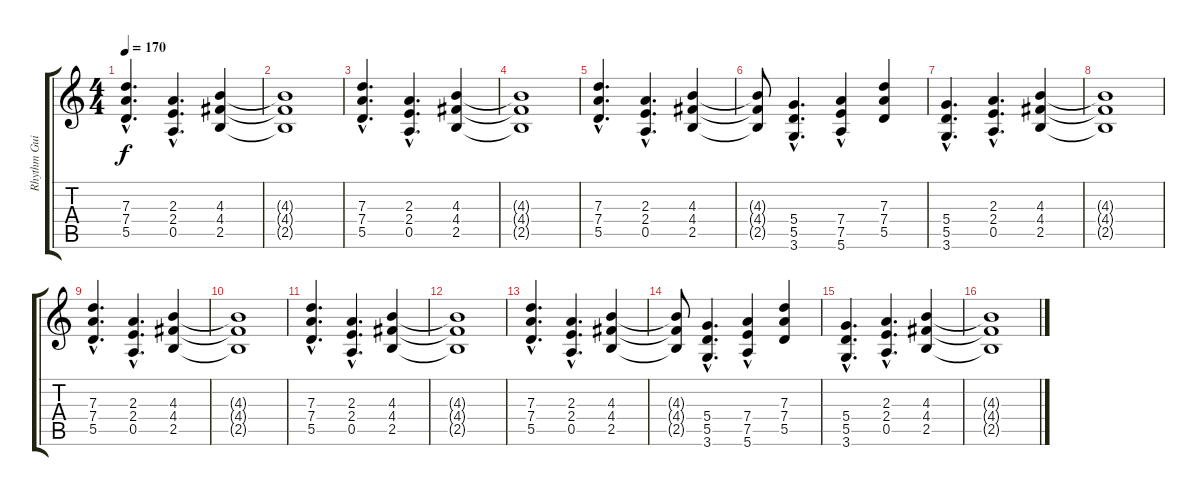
\track ("Rhythm Guitar" "Rhythm Gui") {instrument distortionguitar}
\staff {score tabs}
\tuning (E4 B3 G3 D3 A2 E2) {hide}
\ts (4 4)
\tempo 170
\clef g2
\ks c
(7.3{hac} 7.4{hac} 5.5{hac}).4{d dy f} (2.3{hac} 2.4{hac} 0.5{hac}).4{d} (4.3 4.4 2.5).4 |
(4.3{t} 4.4{t} 2.5{t}).1 |
(7.3{hac} 7.4{hac} 5.5{hac}).4{d} (2.3{hac} 2.4{hac} 0.5{hac}).4{d} (4.3 4.4 2.5).4 |
(4.3{t} 4.4{t} 2.5{t}).1 |
(7.3{hac} 7.4{hac} 5.5{hac}).4{d} (2.3{hac} 2.4{hac} 0.5{hac}).4{d} (4.3 4.4 2.5).4 |
(4.3{t} 4.4{t} 2.5{t}).8 (5.4{hac} 5.5{hac} 3.6{hac}).4{d} (7.4{hac} 7.5 5.6).4 (7.3 7.4 5.5).4 |
(5.4{hac} 5.5{hac} 3.6{hac}).4{d} (2.3{hac} 2.4{hac} 0.5{hac}).4{d} (4.3 4.4 2.5).4 |
(4.3{t} 4.4{t} 2.5{t}).1 |
(7.3{hac} 7.4{hac} 5.5{hac}).4{d} (2.3{hac} 2.4{hac} 0.5{hac}).4{d} (4.3 4.4 2.5).4 |
(4.3{t} 4.4{t} 2.5{t}).1 |
(7.3{hac} 7.4{hac} 5.5{hac}).4{d} (2.3{hac} 2.4{hac} 0.5{hac}).4{d} (4.3 4.4 2.5).4 |
(4.3{t} 4.4{t} 2.5{t}).1 |
(7.3{hac} 7.4{hac} 5.5{hac}).4{d} (2.3{hac} 2.4{hac} 0.5{hac}).4{d} (4.3 4.4 2.5).4 |
(4.3{t} 4.4{t} 2.5{t}).8 (5.4{hac} 5.5{hac} 3.6{hac}).4{d} (7.4{hac} 7.5 5.6).4 (7.3 7.4 5.5).4 |
(5.4{hac} 5.5{hac} 3.6{hac}).4{d} (2.3{hac} 2.4{hac} 0.5{hac}).4{d} (4.3 4.4 2.5).4 |
(4.3{t} 4.4{t} 2.5{t}).1
